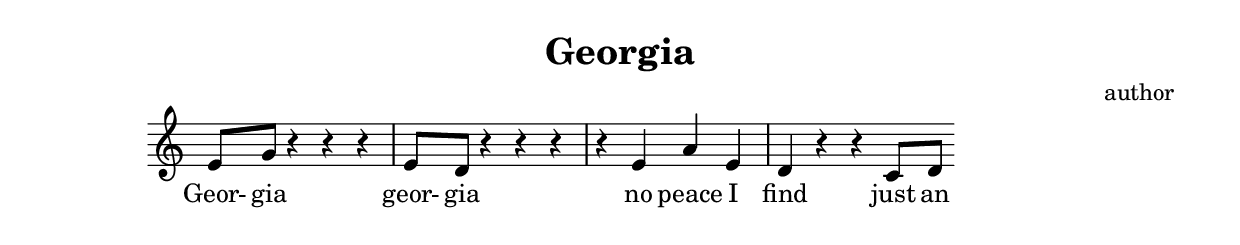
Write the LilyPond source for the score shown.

#(ly:set-option 'midi-extension "mid")
\version "2.12.3"
\include "english.ly"
\header{ 

title = "Georgia"
composer = " author "}
%{
Title:Georgia
Author:Hoargy Carmichael

     Georgia Georgia
     No peace I find

  +         2  
| GP - -  - | GR - - - | - G D G | R - - SR |
  Geor-gia geor-gia no peace I find      just an   

 
  
  


%}
melody = {
\once \override Staff.TimeSignature #'stencil = ##f
\clef treble
\key c 
\major
  e'8[ g'8] r4 r4 r4 \bar "|"  e'8[ d'8] r4 r4 r4 \bar "|"  r4 e'4 a'4 e'4 \bar "|"  d'4 r4 r4 c'8[ d'8] \bar "|" \bar "" \break 
 }
text = \lyricmode {
Geor- gia geor- gia no peace I find just an 
}
\score{

<<
\new Voice = "one" {
\melody
}
\new Lyrics \lyricsto "one" \text
>>
\layout {
\context {
\Score
}
}
\midi {
\context {
\Score
tempoWholesPerMinute = #(ly:make-moment 200 4)
}
}
}